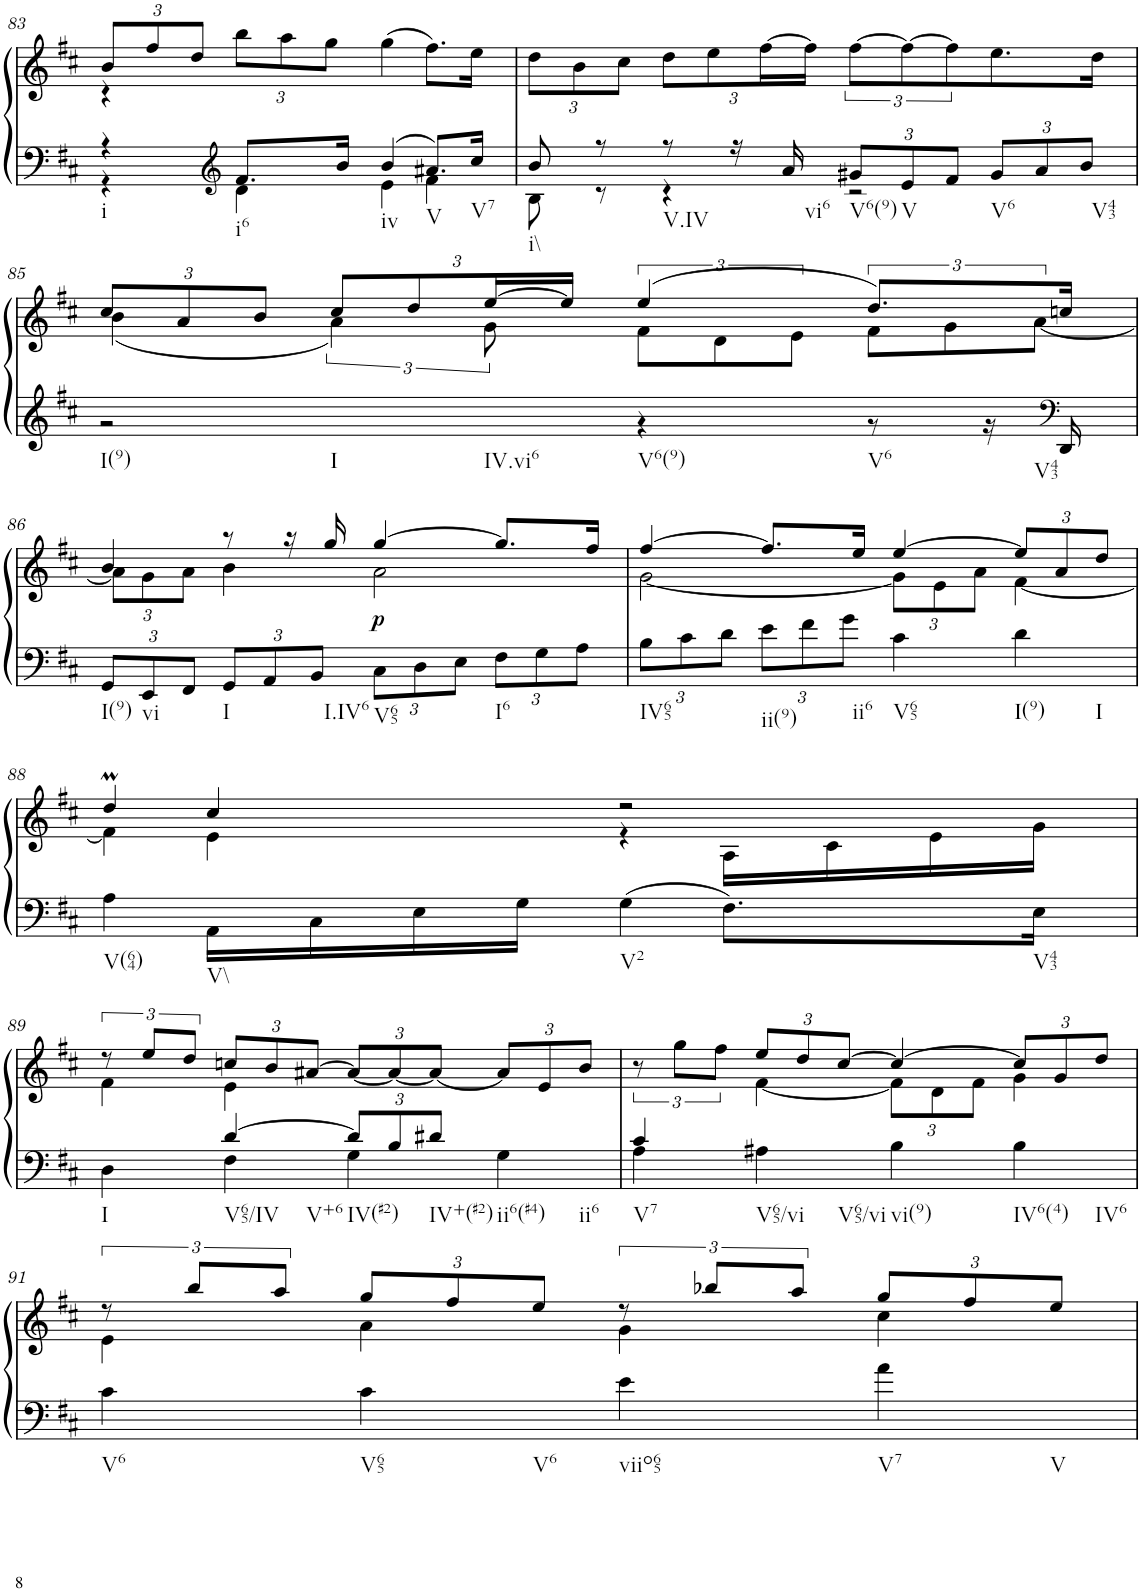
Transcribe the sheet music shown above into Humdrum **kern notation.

**kern	**kern	**dynam
*part1	*part1	*part1
*staff2	*staff1	*staff1/2
*I"Klavier links	*	*
!!LO:PB:g=z
*clefG2	*clefG2	*
*k[f#c#]	*k[f#c#]	*
*M2/2	*M2/2	*
=83	=83	=83
*^	*	*
*	*	*Xbrackettup	*
*	*	*^	*
!LO:TX:b:t=i	!	!	!	!
4r	4r	12b/L	4r	.
.	.	12ff#/	.	.
.	.	12dd/J	.	.
*clefG2	*	*	*	*
!LO:TX:b:t=i6	!	!	!	!
8.f#/L	4d\	12bb\L	2.ryy	.
.	.	12aa\	.	.
.	.	12gg\J	.	.
16b/Jk	.	.	.	.
!LO:TX:b:t=iv	!	!	!	!
4b/	4e\	(4gg\	.	.
!LO:TX:b:t=V	!	!	!	!
8.a#X/L	4f#\	8.ff#\L)	.	.
!LO:TX:b:t=V7	!	!	!	!
16cc#/Jk	.	16ee\Jk	.	.
*	*	*v	*v	*
=84	=84	=84	=84
!LO:TX:b:t=i\\	!	!	!
8b/	8B\	12dd\L	.
.	.	12b\	.
8r	8r	.	.
.	.	12cc#\J	.
!LO:TX:b:t=V.IV	!	!	!
8r	4r	12dd\L	.
.	.	12ee\	.
16r	.	.	.
.	.	[4ff#\	.
!LO:TX:b:t=vi6	!	!	!
16a/	.	.	.
*Xbrackettup	*	*	*
!LO:TX:b:t=V6(9)	!	!	!
12g#X/L	2r	.	.
!LO:TX:b:t=V	!	!	!
12e/	.	.	.
12f#/J	.	12ff#\]	.
!LO:TX:b:t=V6	!	!	!
12g#/L	.	8.ee\	.
12a/	.	.	.
!LO:TX:b:t=V43	!	!	!
12b/J	.	.	.
.	.	16dd\Jk	.
!!LO:LB:g=z
=85	=85	=85	=85
*	*	*^	*
!LO:TX:b:t=I(9)	!	!	!	!
!LO:TX:b:t=I	!	!	!	!
!LO:TX:b:t=IV.vi6	!	!	!	!
2ryy	2r	12cc#/L	(4b\	.
.	.	12a/	.	.
.	.	12b/J	.	.
*	*	*	*brackettup	*
.	.	12cc#/L	6a\)	.
.	.	12dd/	.	.
.	.	[24ee/L	12g\	.
.	.	24ee/JJ]	.	.
!LO:TX:b:t=V6(9)	!	!	!	!
4ryy	4r	(4ee/	12f#\L	.
.	.	.	12d\	.
.	.	.	12e\J	.
!LO:TX:b:t=V6	!	!	!	!
8ryy	8r	8.dd/L)	12f#\L	.
.	.	.	12g\	.
!LO:TX:b:t=V43	!	!	!	!
16ryy	16r	.	.	.
.	.	.	[12a\J	.
*clefF4	*	*	*	*
16ryy	16DD/	16ccn/Jk	.	.
*v	*v	*	*	*
!!LO:LB:g=z	!!
=86	=86	=86	=86
*	*	*Xbrackettup	*
*^	*	*	*
!LO:TX:b:t=I(9)	!	!	!	!
*v	*v	*	*	*
12GG/L	4b/	12a\L]	.
!LO:TX:b:t=vi	!	!	!
12EE/	.	12g\	.
12FF#/J	.	12a\J	.
!LO:TX:b:t=I	!	!	!
12GG/L	8r	4b\	.
12AA/	.	.	.
.	16r	.	.
!LO:TX:b:t=I.IV6	!	!	!
12BB/J	.	.	.
.	16gg/	.	.
!LO:TX:b:t=V65	!	!	!
!	!	!	!LO:DY:b
12C#\L	[4gg/	2a\	p
12D\	.	.	.
12E\J	.	.	.
!LO:TX:b:t=I6	!	!	!
12F#\L	8.gg/L]	.	.
12G\	.	.	.
12A\J	.	.	.
.	16ff#/Jk	.	.
=87	=87	=87	=87
!LO:TX:b:t=IV65	!	!	!
12B\L	[4ff#/	[2g\	.
12c#\	.	.	.
12d\J	.	.	.
!LO:TX:b:t=ii(9)	!	!	!
12e\L	8.ff#/L]	.	.
12f#\	.	.	.
!LO:TX:b:t=ii6	!	!	!
12g\J	.	.	.
.	16ee/Jk	.	.
!LO:TX:b:t=V65	!	!	!
4c#\	[4ee/	12g\L]	.
.	.	12e\	.
.	.	12a\J	.
!LO:TX:b:t=I(9)	!	!	!
!LO:TX:b:t=I	!	!	!
4d\	12ee/L]	[4f#\	.
.	12a/	.	.
.	12dd/J	.	.
!!LO:LB:g=z	!!
=88	=88	=88	=88
!LO:TX:b:t=V(64)	!	!	!
4A\	4ddM/	4f#\]	.
!LO:TX:b:t=V\\	!	!	!
16AA\LL	4cc#/	4e\	.
16C#\	.	.	.
16E\	.	.	.
16G\JJ	.	.	.
!LO:TX:b:t=V2	!	!	!
4G\	2r	4r	.
8.F#\L	.	16A\LL	.
.	.	16c#\	.
.	.	16e\	.
!LO:TX:b:t=V43	!	!	!
16E\Jk	.	16g\JJ	.
!!LO:LB:g=z	!!
=89	=89	=89	=89
*^	*	*	*
*	*	*brackettup	*	*
!LO:TX:b:t=I	!	!	!	!
4D\	4ryy	12r	4f#\	.
.	.	12ee/L	.	.
.	.	12dd/J	.	.
*	*	*Xbrackettup	*	*
!LO:TX:b:t=V65/IV	!	!	!	!
!LO:TX:b:t=V+6	!	!	!	!
[4d/	4F#\	12ccn/L	4e\	.
.	.	12b/	.	.
.	.	[4a#X/	.	.
!LO:TX:b:t=IV(#2)	!	!	!	!
12d/L]	4G\	.	2ryy	.
12B/	.	.	.	.
!LO:TX:b:t=IV+(#2)	!	!	!	!
12d#X/J	.	12a#/J_	.	.
!LO:TX:b:t=ii6(#4)	!	!	!	!
!LO:TX:b:t=ii6	!	!	!	!
4G\	4ryy	12a#/L]	.	.
.	.	12e/	.	.
.	.	12b/J	.	.
=90	=90	=90	=90	=90
*	*	*brackettup	*	*
!LO:TX:b:t=V7	!	!	!	!
4c#/	4A\	12r	4ryy	.
.	.	12gg\L	.	.
.	.	12ff#\J	.	.
*	*	*Xbrackettup	*	*
!LO:TX:b:t=V65/vi	!	!	!	!
!LO:TX:b:t=V65/vi	!	!	!	!
4A#X\	2.ryy	12ee/L	[4f#\	.
.	.	12dd/	.	.
.	.	[12cc#/J	.	.
!LO:TX:b:t=vi(9)	!	!	!	!
4B\	.	4cc#/_	12f#\L]	.
.	.	.	12d\	.
.	.	.	12f#\J	.
!LO:TX:b:t=IV6(4)	!	!	!	!
!LO:TX:b:t=IV6	!	!	!	!
4B\	.	12cc#/L]	4g\	.
.	.	12g/	.	.
.	.	12dd/J	.	.
*v	*v	*	*	*
!!LO:LB:g=z	!!
=91	=91	=91	=91
*	*brackettup	*	*
!LO:TX:b:t=V6	!	!	!
4c#\	12r	4e\	.
.	12bb/L	.	.
.	12aa/J	.	.
*	*Xbrackettup	*	*
!LO:TX:b:t=V65	!	!	!
!LO:TX:b:t=V6	!	!	!
4c#\	12gg/L	4a\	.
.	12ff#/	.	.
.	12ee/J	.	.
*	*brackettup	*	*
!LO:TX:b:t=viio65	!	!	!
4e\	12r	4g\	.
.	12bb-X/L	.	.
.	12aa/J	.	.
*	*Xbrackettup	*	*
!LO:TX:b:t=V7	!	!	!
!LO:TX:b:t=V	!	!	!
4a\	12gg/L	4cc#\	.
.	12ff#/	.	.
.	12ee/J	.	.
*	*v	*v	*
=	=	=
*-	*-	*-
